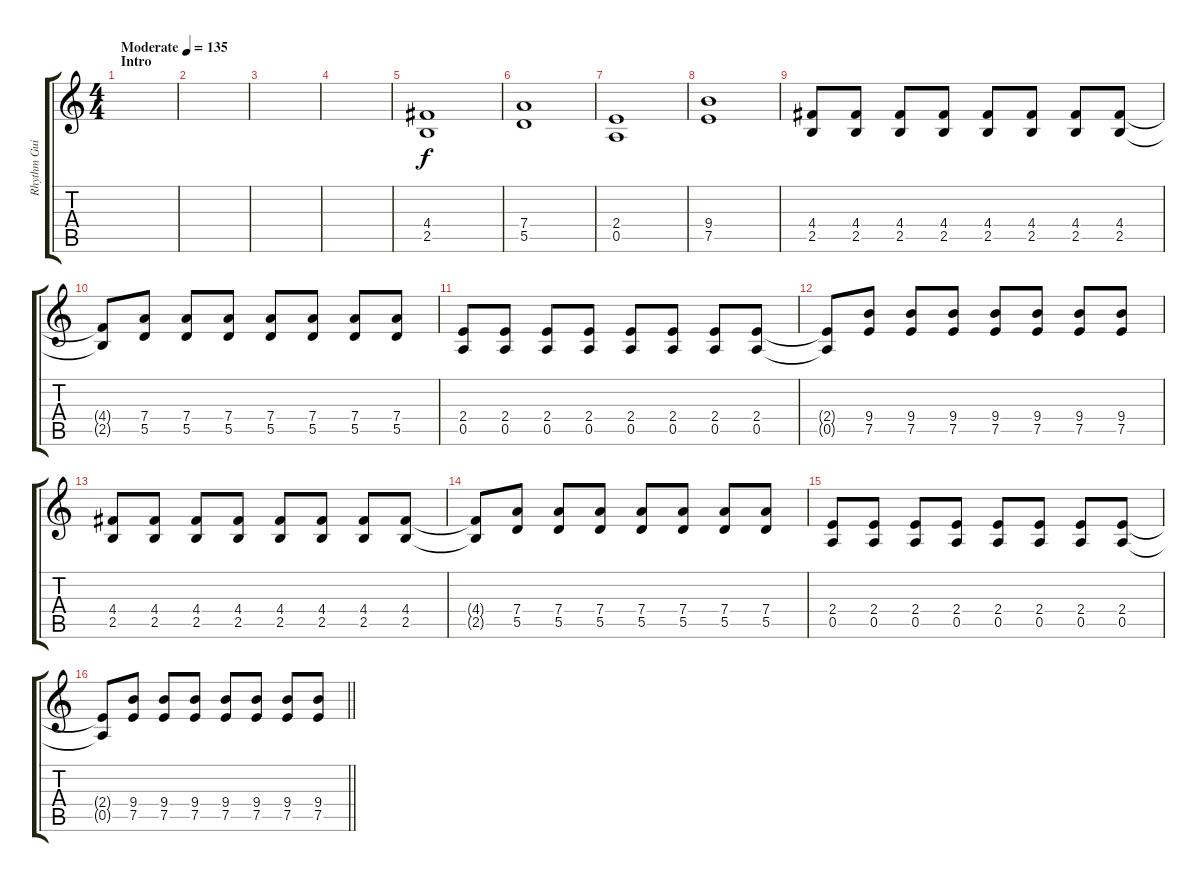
\track ("Rhythm Guitar" "Rhythm Gui") {instrument distortionguitar}
\staff {score tabs}
\tuning (E4 B3 G3 D3 A2 E2) {hide}
\ts (4 4)
\section ("" "Intro")
\tempo (135 "Moderate")
\clef g2
\ks c
|
|
|
|
(4.4 2.5).1{volume 8} |
(7.4 5.5).1 |
(2.4 0.5).1 |
(9.4 7.5).1 |
(4.4 2.5).8{volume 13} (4.4 2.5).8 (4.4 2.5).8 (4.4 2.5).8 (4.4 2.5).8 (4.4 2.5).8 (4.4 2.5).8 (4.4 2.5).8 |
(4.4{t} 2.5{t}).8 (7.4 5.5).8 (7.4 5.5).8 (7.4 5.5).8 (7.4 5.5).8 (7.4 5.5).8 (7.4 5.5).8 (7.4 5.5).8 |
(2.4 0.5).8 (2.4 0.5).8 (2.4 0.5).8 (2.4 0.5).8 (2.4 0.5).8 (2.4 0.5).8 (2.4 0.5).8 (2.4 0.5).8 |
(2.4{t} 0.5{t}).8 (9.4 7.5).8 (9.4 7.5).8 (9.4 7.5).8 (9.4 7.5).8 (9.4 7.5).8 (9.4 7.5).8 (9.4 7.5).8 |
(4.4 2.5).8 (4.4 2.5).8 (4.4 2.5).8 (4.4 2.5).8 (4.4 2.5).8 (4.4 2.5).8 (4.4 2.5).8 (4.4 2.5).8 |
(4.4{t} 2.5{t}).8 (7.4 5.5).8 (7.4 5.5).8 (7.4 5.5).8 (7.4 5.5).8 (7.4 5.5).8 (7.4 5.5).8 (7.4 5.5).8 |
(2.4 0.5).8 (2.4 0.5).8 (2.4 0.5).8 (2.4 0.5).8 (2.4 0.5).8 (2.4 0.5).8 (2.4 0.5).8 (2.4 0.5).8 |
\barLineRight lightlight
(2.4{t} 0.5{t}).8 (9.4 7.5).8 (9.4 7.5).8 (9.4 7.5).8 (9.4 7.5).8 (9.4 7.5).8 (9.4 7.5).8 (9.4 7.5).8
